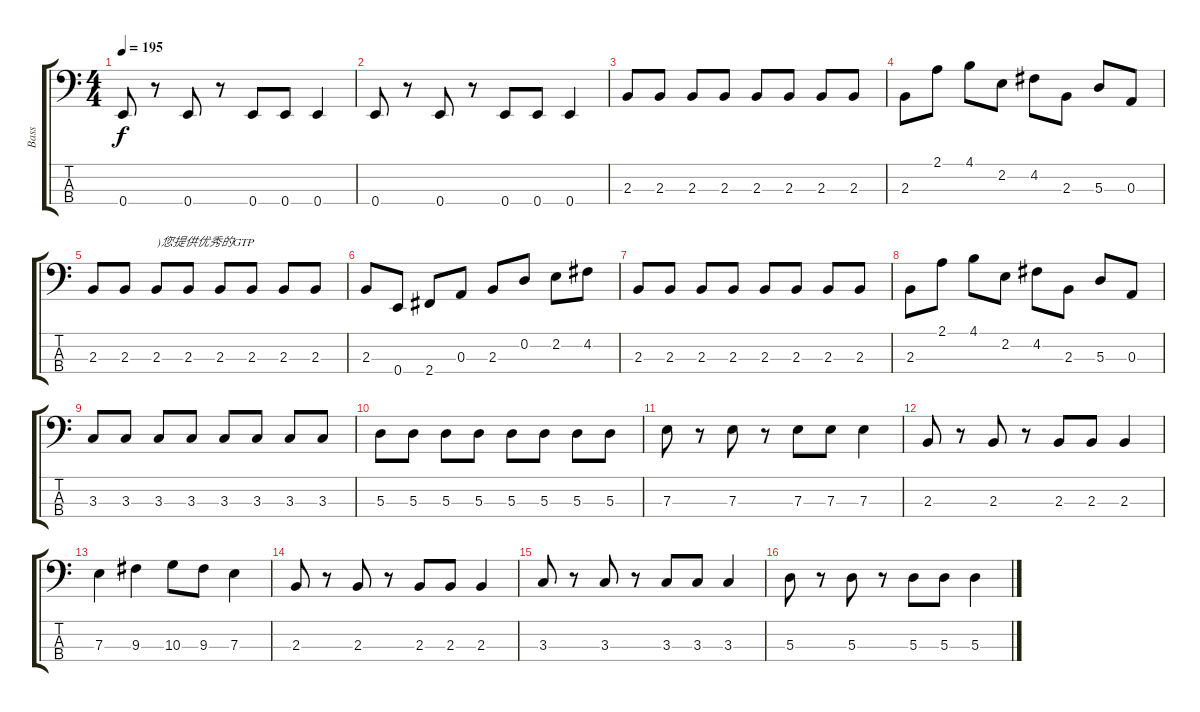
\track ("Bass" "Bass") {instrument electricbassfinger}
\staff {score tabs}
\tuning (G2 D2 A1 E1) {hide}
\ts (4 4)
\tempo 195
\clef f4
\ks c
0.4.8{dy f} r.8 0.4.8 r.8 0.4.8 0.4.8 0.4.4 |
0.4.8 r.8 0.4.8 r.8 0.4.8 0.4.8 0.4.4 |
2.3.8 2.3.8 2.3.8 2.3.8 2.3.8 2.3.8 2.3.8 2.3.8 |
2.3.8 2.1.8 4.1.8 2.2.8 4.2.8 2.3.8 5.3.8 0.3.8 |
2.3.8 2.3.8 2.3.8{txt ")您提供优秀的GTP"} 2.3.8 2.3.8 2.3.8 2.3.8 2.3.8 |
2.3.8 0.4.8 2.4.8 0.3.8 2.3.8 0.2.8 2.2.8 4.2.8 |
2.3.8 2.3.8 2.3.8 2.3.8 2.3.8 2.3.8 2.3.8 2.3.8 |
2.3.8 2.1.8 4.1.8 2.2.8 4.2.8 2.3.8 5.3.8 0.3.8 |
3.3.8 3.3.8 3.3.8 3.3.8 3.3.8 3.3.8 3.3.8 3.3.8 |
5.3.8 5.3.8 5.3.8 5.3.8 5.3.8 5.3.8 5.3.8 5.3.8 |
7.3.8 r.8 7.3.8 r.8 7.3.8 7.3.8 7.3.4 |
2.3.8 r.8 2.3.8 r.8 2.3.8 2.3.8 2.3.4 |
7.3.4 9.3.4 10.3.8 9.3.8 7.3.4 |
2.3.8 r.8 2.3.8 r.8 2.3.8 2.3.8 2.3.4 |
3.3.8 r.8 3.3.8 r.8 3.3.8 3.3.8 3.3.4 |
5.3.8 r.8 5.3.8 r.8 5.3.8 5.3.8 5.3.4
